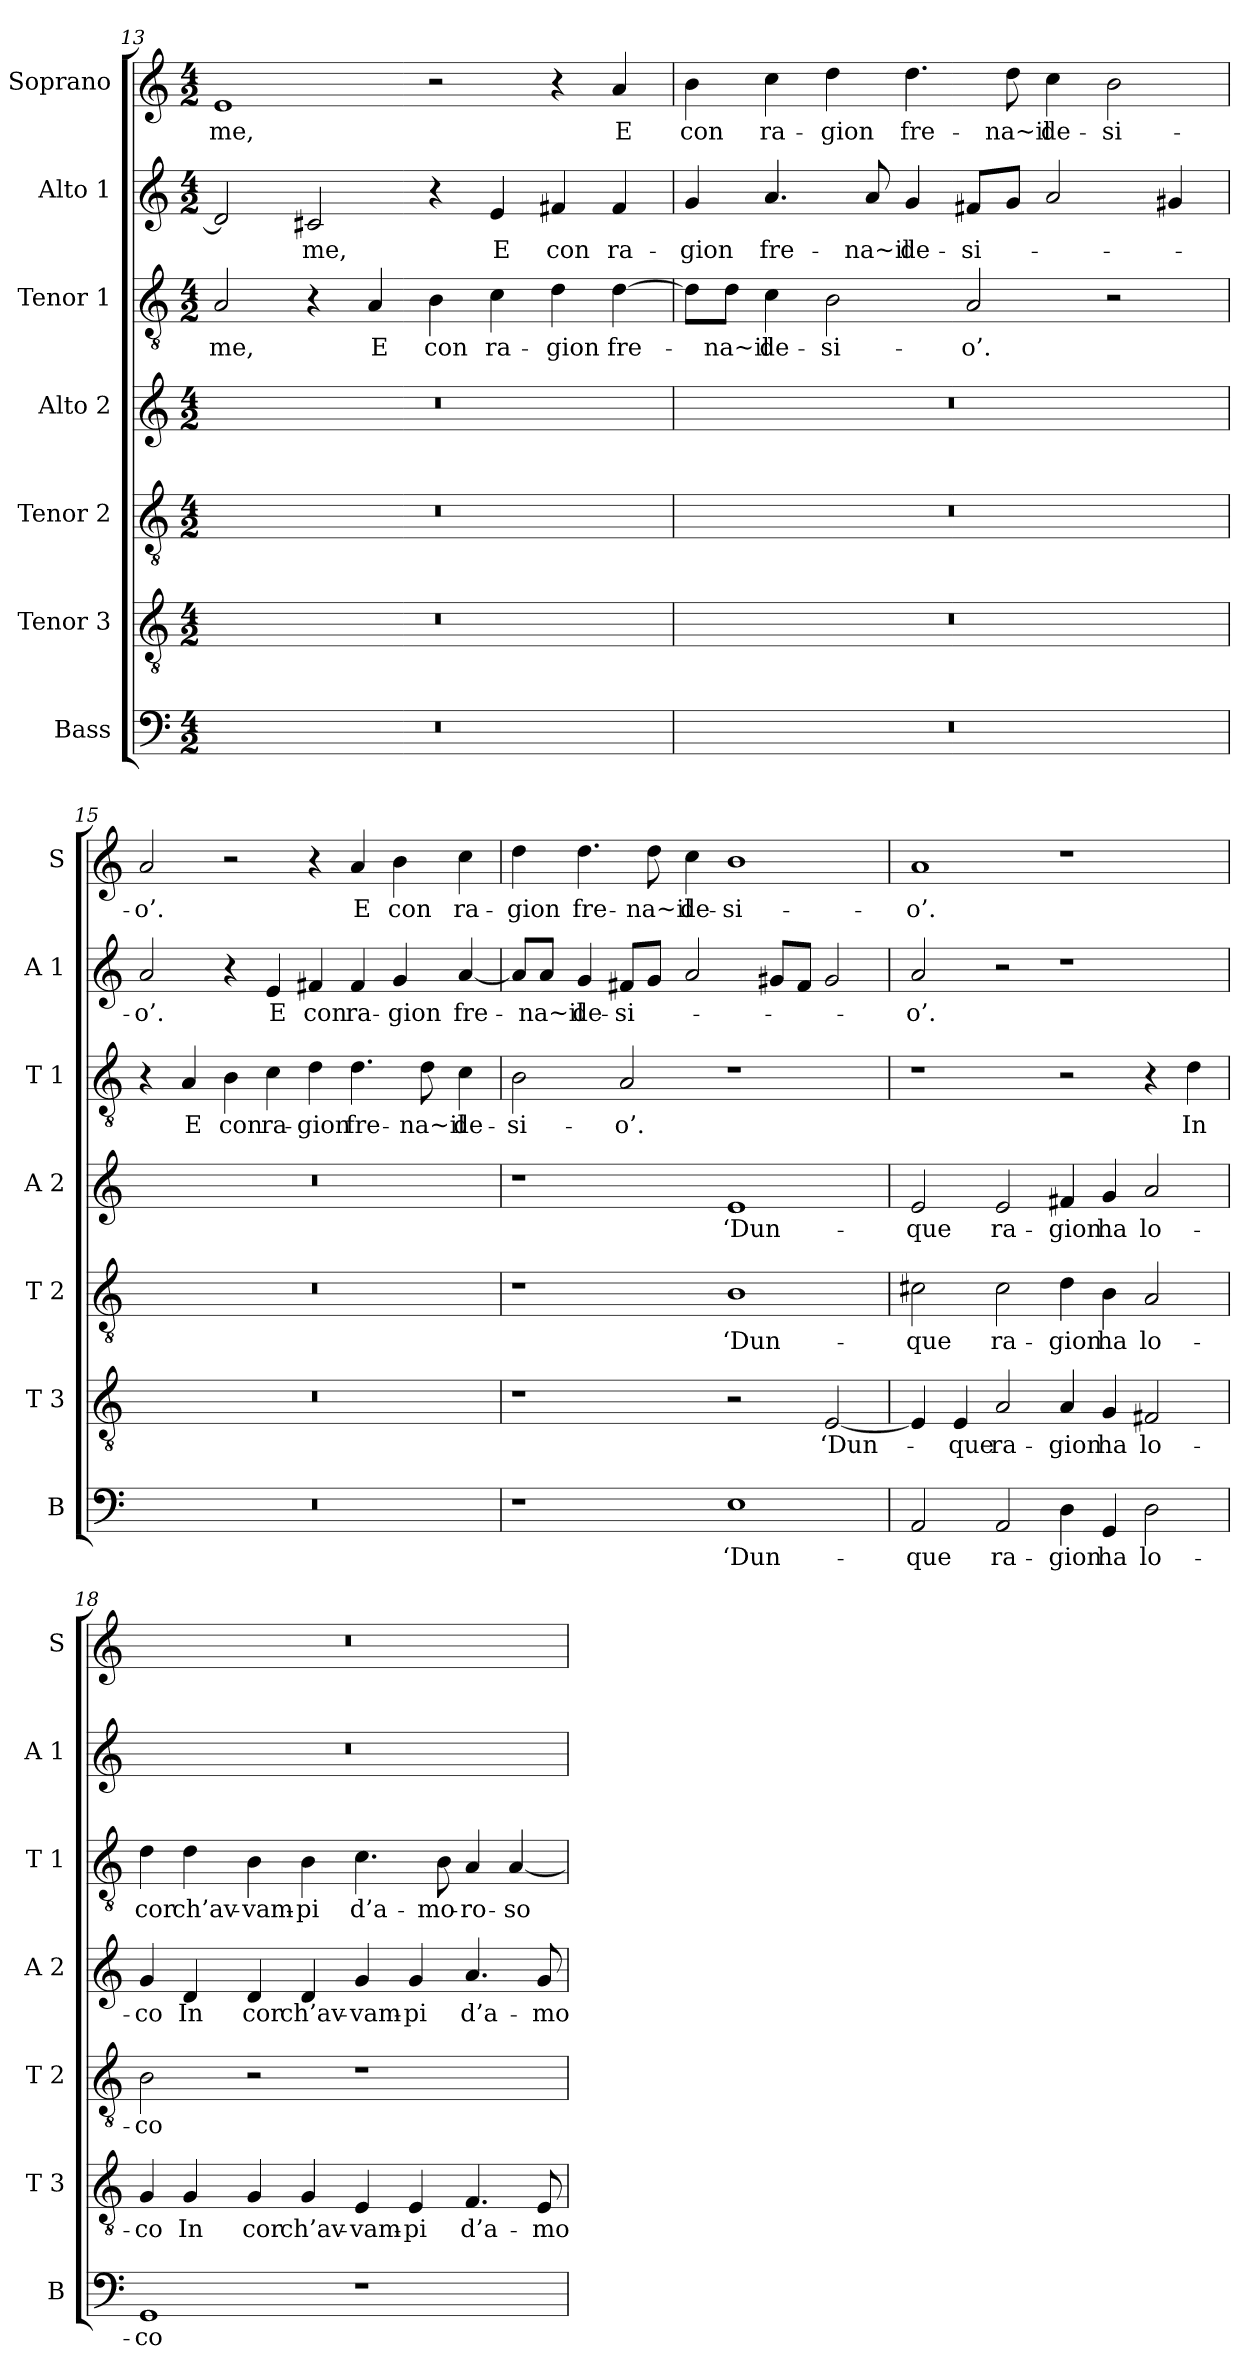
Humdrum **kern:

**kern	**text	**kern	**text	**kern	**text	**kern	**text	**kern	**text	**kern	**text	**kern	**text
*part7	*part7	*part6	*part6	*part5	*part5	*part4	*part4	*part3	*part3	*part2	*part2	*part1	*part1
*staff7	*staff7	*staff6	*staff6	*staff5	*staff5	*staff4	*staff4	*staff3	*staff3	*staff2	*staff2	*staff1	*staff1
*I"Bass	*	*I"Tenor 3	*	*I"Tenor 2	*	*I"Alto 2	*	*I"Tenor 1	*	*I"Alto 1	*	*I"Soprano	*
*I'B	*	*I'T 3	*	*I'T 2	*	*I'A 2	*	*I'T 1	*	*I'A 1	*	*I'S	*
!!LO:LB:g=z
*clefF4	*	*clefGv2	*	*clefGv2	*	*clefG2	*	*clefGv2	*	*clefG2	*	*clefG2	*
*k[]	*	*k[]	*	*k[]	*	*k[]	*	*k[]	*	*k[]	*	*k[]	*
*C:	*	*C:	*	*C:	*	*C:	*	*C:	*	*C:	*	*C:	*
*M4/2	*	*M4/2	*	*M4/2	*	*M4/2	*	*M4/2	*	*M4/2	*	*M4/2	*
=13	=13	=13	=13	=13	=13	=13	=13	=13	=13	=13	=13	=13	=13
!	!	!	!	!	!	!	!	!	!LO:LY:b	!	!	!	!LO:LY:b
0r	.	0r	.	0r	.	0r	.	2A/	-me,	2d/]	.	1e	-me,
!	!	!	!	!	!	!	!	!	!	!	!LO:LY:b	!	!
.	.	.	.	.	.	.	.	4r	.	2c#X/	-me,	.	.
!	!	!	!	!	!	!	!	!	!LO:LY:b	!	!	!	!
.	.	.	.	.	.	.	.	4A/	E	.	.	.	.
!	!	!	!	!	!	!	!	!	!LO:LY:b	!	!	!	!
.	.	.	.	.	.	.	.	4B\	con	4r	.	2r	.
!	!	!	!	!	!	!	!	!	!LO:LY:b	!	!LO:LY:b	!	!
.	.	.	.	.	.	.	.	4c\	ra-	4e/	E	.	.
!	!	!	!	!	!	!	!	!	!LO:LY:b	!	!LO:LY:b	!	!
.	.	.	.	.	.	.	.	4d\	-gion	4f#X/	con	4r	.
!	!	!	!	!	!	!	!	!	!LO:LY:b	!	!LO:LY:b	!	!LO:LY:b
.	.	.	.	.	.	.	.	[4d\	fre-	4f#/	ra-	4a/	E
=14	=14	=14	=14	=14	=14	=14	=14	=14	=14	=14	=14	=14	=14
!	!	!	!	!	!	!	!	!	!	!	!LO:LY:b	!	!LO:LY:b
0r	.	0r	.	0r	.	0r	.	8d\L]	.	4g/	-gion	4b\	con
!	!	!	!	!	!	!	!	!	!LO:LY:b	!	!	!	!
.	.	.	.	.	.	.	.	8d\J	-na~il	.	.	.	.
!	!	!	!	!	!	!	!	!	!LO:LY:b	!	!LO:LY:b	!	!LO:LY:b
.	.	.	.	.	.	.	.	4c\	de-	4.a/	fre-	4cc\	ra-
!	!	!	!	!	!	!	!	!	!LO:LY:b	!	!	!	!LO:LY:b
.	.	.	.	.	.	.	.	2B\	-si-	.	.	4dd\	-gion
!	!	!	!	!	!	!	!	!	!	!	!LO:LY:b	!	!
.	.	.	.	.	.	.	.	.	.	8a/	-na~il	.	.
!	!	!	!	!	!	!	!	!	!	!	!LO:LY:b	!	!LO:LY:b
.	.	.	.	.	.	.	.	.	.	4g/	de-	4.dd\	fre-
!	!	!	!	!	!	!	!	!	!LO:LY:b	!	!LO:LY:b	!	!
.	.	.	.	.	.	.	.	2A/	-o’.	8f#X/L	-si-	.	.
!	!	!	!	!	!	!	!	!	!	!	!	!	!LO:LY:b
.	.	.	.	.	.	.	.	.	.	8g/J	.	8dd\	-na~il
!	!	!	!	!	!	!	!	!	!	!	!	!	!LO:LY:b
.	.	.	.	.	.	.	.	.	.	2a/	.	4cc\	de-
!	!	!	!	!	!	!	!	!	!	!	!	!	!LO:LY:b
.	.	.	.	.	.	.	.	2r	.	.	.	2b\	-si-
.	.	.	.	.	.	.	.	.	.	4g#X/	.	.	.
=15	=15	=15	=15	=15	=15	=15	=15	=15	=15	=15	=15	=15	=15
!	!	!	!	!	!	!	!	!	!	!	!LO:LY:b	!	!LO:LY:b
0r	.	0r	.	0r	.	0r	.	4r	.	2a/	-o’.	2a/	-o’.
!	!	!	!	!	!	!	!	!	!LO:LY:b	!	!	!	!
.	.	.	.	.	.	.	.	4A/	E	.	.	.	.
!	!	!	!	!	!	!	!	!	!LO:LY:b	!	!	!	!
.	.	.	.	.	.	.	.	4B\	con	4r	.	2r	.
!	!	!	!	!	!	!	!	!	!LO:LY:b	!	!LO:LY:b	!	!
.	.	.	.	.	.	.	.	4c\	ra-	4e/	E	.	.
!	!	!	!	!	!	!	!	!	!LO:LY:b	!	!LO:LY:b	!	!
.	.	.	.	.	.	.	.	4d\	-gion	4f#X/	con	4r	.
!	!	!	!	!	!	!	!	!	!LO:LY:b	!	!LO:LY:b	!	!LO:LY:b
.	.	.	.	.	.	.	.	4.d\	fre-	4f#/	ra-	4a/	E
!	!	!	!	!	!	!	!	!	!	!	!LO:LY:b	!	!LO:LY:b
.	.	.	.	.	.	.	.	.	.	4g/	-gion	4b\	con
!	!	!	!	!	!	!	!	!	!LO:LY:b	!	!	!	!
.	.	.	.	.	.	.	.	8d\	-na~il	.	.	.	.
!	!	!	!	!	!	!	!	!	!LO:LY:b	!	!LO:LY:b	!	!LO:LY:b
.	.	.	.	.	.	.	.	4c\	de-	[4a/	fre-	4cc\	ra-
!!LO:PB:g=z
=16	=16	=16	=16	=16	=16	=16	=16	=16	=16	=16	=16	=16	=16
!	!	!	!	!	!	!	!	!	!LO:LY:b	!	!	!	!LO:LY:b
1r	.	1r	.	1r	.	1r	.	2B\	-si-	8a/L]	.	4dd\	-gion
!	!	!	!	!	!	!	!	!	!	!	!LO:LY:b	!	!
.	.	.	.	.	.	.	.	.	.	8a/J	-na~il	.	.
!	!	!	!	!	!	!	!	!	!	!	!LO:LY:b	!	!LO:LY:b
.	.	.	.	.	.	.	.	.	.	4g/	de-	4.dd\	fre-
!	!	!	!	!	!	!	!	!	!LO:LY:b	!	!LO:LY:b	!	!
.	.	.	.	.	.	.	.	2A/	-o’.	8f#X/L	-si-	.	.
!	!	!	!	!	!	!	!	!	!	!	!	!	!LO:LY:b
.	.	.	.	.	.	.	.	.	.	8g/J	.	8dd\	-na~il
!	!	!	!	!	!	!	!	!	!	!	!	!	!LO:LY:b
.	.	.	.	.	.	.	.	.	.	2a/	.	4cc\	de-
!	!LO:LY:b	!	!	!	!LO:LY:b	!	!LO:LY:b	!	!	!	!	!	!LO:LY:b
1E	‘Dun-	2r	.	1B	‘Dun-	1e	‘Dun-	1r	.	.	.	1b	-si-
.	.	.	.	.	.	.	.	.	.	8g#X/L	.	.	.
.	.	.	.	.	.	.	.	.	.	8f#/J	.	.	.
!	!	!	!LO:LY:b	!	!	!	!	!	!	!	!	!	!
.	.	[2E/	‘Dun-	.	.	.	.	.	.	2g#/	.	.	.
=17	=17	=17	=17	=17	=17	=17	=17	=17	=17	=17	=17	=17	=17
!	!LO:LY:b	!	!	!	!LO:LY:b	!	!LO:LY:b	!	!	!	!LO:LY:b	!	!LO:LY:b
2AA/	-que	4E/]	.	2c#X\	-que	2e/	-que	1r	.	2a/	-o’.	1a	-o’.
!	!	!	!LO:LY:b	!	!	!	!	!	!	!	!	!	!
.	.	4E/	-que	.	.	.	.	.	.	.	.	.	.
!	!LO:LY:b	!	!LO:LY:b	!	!LO:LY:b	!	!LO:LY:b	!	!	!	!	!	!
2AA/	ra-	2A/	ra-	2c#\	ra-	2e/	ra-	.	.	2r	.	.	.
!	!LO:LY:b	!	!LO:LY:b	!	!LO:LY:b	!	!LO:LY:b	!	!	!	!	!	!
4D\	-gion	4A/	-gion	4d\	-gion	4f#X/	-gion	2r	.	1r	.	1r	.
!	!LO:LY:b	!	!LO:LY:b	!	!LO:LY:b	!	!LO:LY:b	!	!	!	!	!	!
4GG/	ha	4G/	ha	4B\	ha	4g/	ha	.	.	.	.	.	.
!	!LO:LY:b	!	!LO:LY:b	!	!LO:LY:b	!	!LO:LY:b	!	!	!	!	!	!
2D\	lo-	2F#X/	lo-	2A/	lo-	2a/	lo-	4r	.	.	.	.	.
!	!	!	!	!	!	!	!	!	!LO:LY:b	!	!	!	!
.	.	.	.	.	.	.	.	4d\	In	.	.	.	.
=18	=18	=18	=18	=18	=18	=18	=18	=18	=18	=18	=18	=18	=18
!	!LO:LY:b	!	!LO:LY:b	!	!LO:LY:b	!	!LO:LY:b	!	!LO:LY:b	!	!	!	!
1GG	-co	4G/	-co	2B\	-co	4g/	-co	4d\	cor	0r	.	0r	.
!	!	!	!LO:LY:b	!	!	!	!LO:LY:b	!	!LO:LY:b	!	!	!	!
.	.	4G/	In	.	.	4d/	In	4d\	ch’av-	.	.	.	.
!	!	!	!LO:LY:b	!	!	!	!LO:LY:b	!	!LO:LY:b	!	!	!	!
.	.	4G/	cor	2r	.	4d/	cor	4B\	-vam-	.	.	.	.
!	!	!	!LO:LY:b	!	!	!	!LO:LY:b	!	!LO:LY:b	!	!	!	!
.	.	4G/	ch’av-	.	.	4d/	ch’av-	4B\	-pi	.	.	.	.
!	!	!	!LO:LY:b	!	!	!	!LO:LY:b	!	!LO:LY:b	!	!	!	!
1r	.	4E/	-vam-	1r	.	4g/	-vam-	4.c\	d’a-	.	.	.	.
!	!	!	!LO:LY:b	!	!	!	!LO:LY:b	!	!	!	!	!	!
.	.	4E/	-pi	.	.	4g/	-pi	.	.	.	.	.	.
!	!	!	!	!	!	!	!	!	!LO:LY:b	!	!	!	!
.	.	.	.	.	.	.	.	8B\	-mo-	.	.	.	.
!	!	!	!LO:LY:b	!	!	!	!LO:LY:b	!	!LO:LY:b	!	!	!	!
.	.	4.F/	d’a-	.	.	4.a/	d’a-	4A/	-ro-	.	.	.	.
!	!	!	!	!	!	!	!	!	!LO:LY:b	!	!	!	!
.	.	.	.	.	.	.	.	[4A/	-so	.	.	.	.
!	!	!	!LO:LY:b	!	!	!	!LO:LY:b	!	!	!	!	!	!
.	.	8E/	-mo-	.	.	8g/	-mo-	.	.	.	.	.	.
=	=	=	=	=	=	=	=	=	=	=	=	=	=
*-	*-	*-	*-	*-	*-	*-	*-	*-	*-	*-	*-	*-	*-
